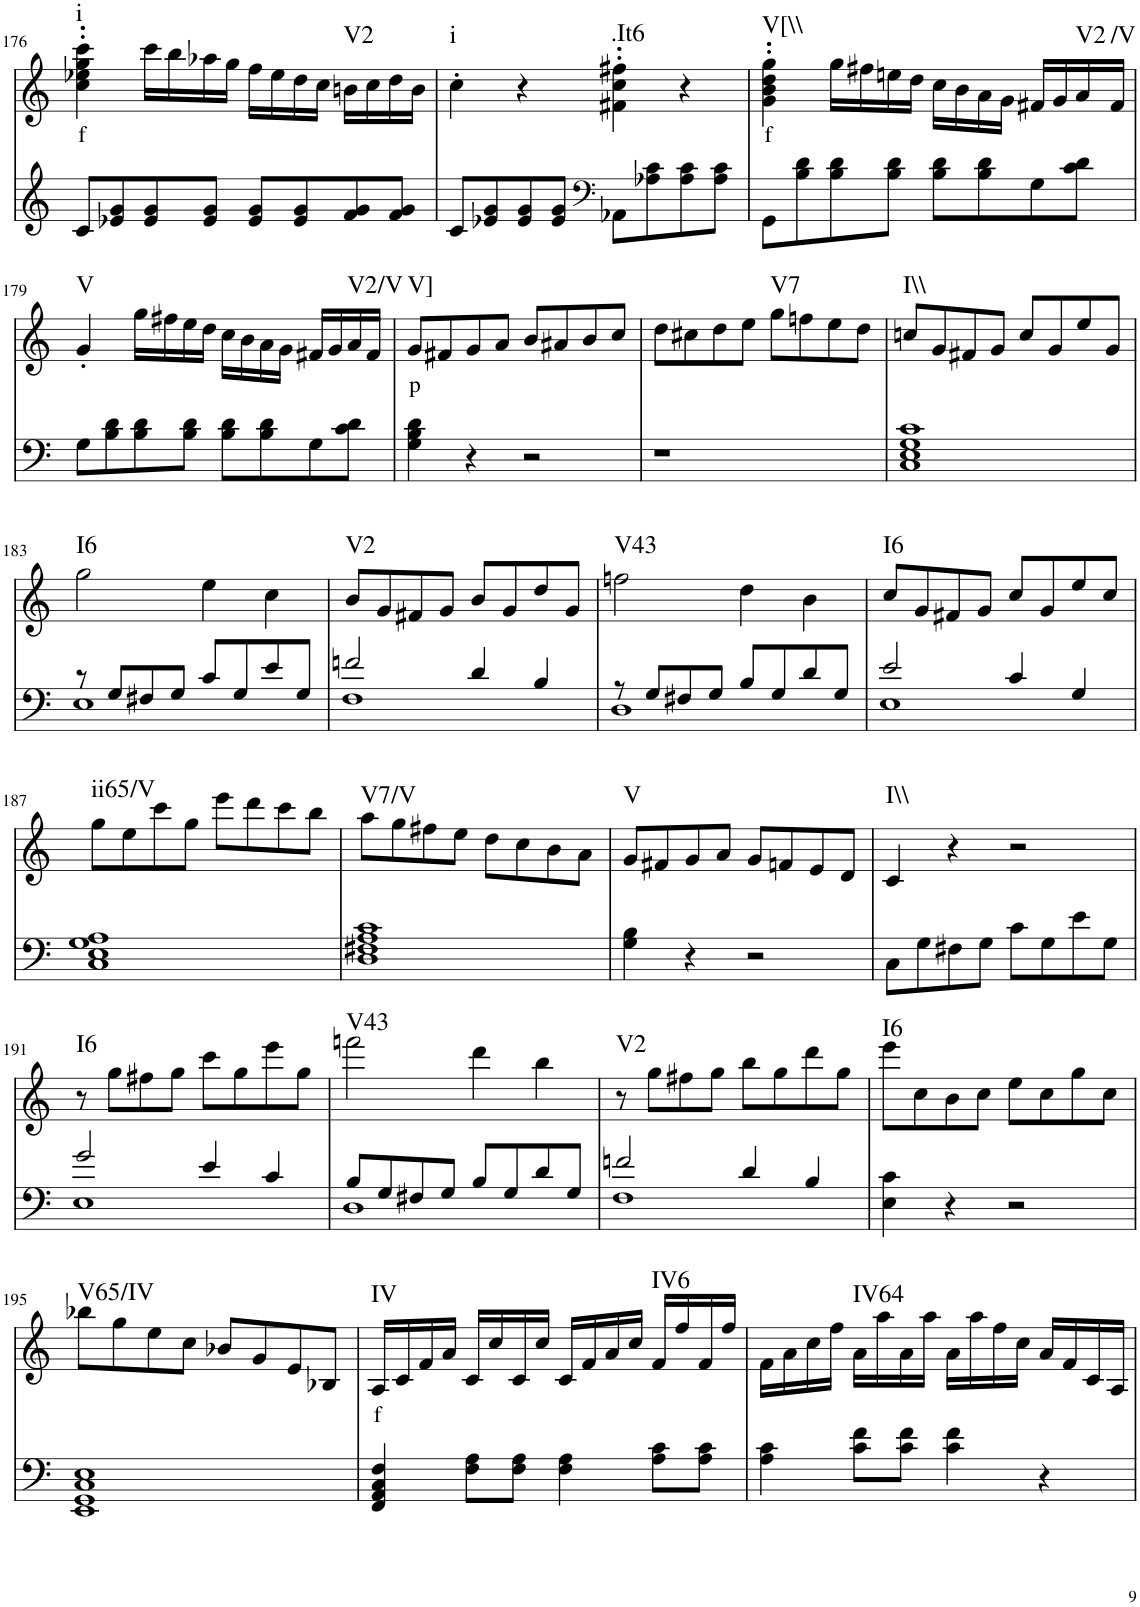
**kern	**kern	**text	**harte
*part2	*part1	*part1	*part1
*staff2	*staff1	*staff1	*
*I"piano	*I"piano	*	*
*I'Pno	*I'Pno	*	*
!!LO:PB:g=z
*clefG2	*clefG2	*	*
*k[]	*k[]	*	*
*M4/4	*M4/4	*	*
=176	=176	=176	=176
!	!	!LO:LY:b	!LO:H:kt=i
8c/L	4cc\' 4ee-X\' 4gg\' 4ccc\'	f	N
8e-X/ 8g/	.	.	.
8e-/ 8g/	16ccc\LL	.	.
.	16bb\	.	.
8e-/ 8g/J	16aa-X\	.	.
.	16gg\JJ	.	.
8e-/ 8g/L	16ff\LL	.	.
.	16ee-\	.	.
8e-/ 8g/	16dd\	.	.
.	16cc\JJ	.	.
!	!	!	!LO:H:kt=V2
8f/ 8g/	16bn\LL	.	N
.	16cc\	.	.
8f/ 8g/J	16dd\	.	.
.	16b\JJ	.	.
=177	=177	=177	=177
!	!	!	!LO:H:kt=i
8c/L	4cc'\	.	N
8e-X/ 8g/	.	.	.
8e-/ 8g/	4r	.	.
8e-/ 8g/J	.	.	.
*clefF4	*	*	*
!	!	!	!LO:H:kt=.It6
8AA-X\L	4f#X\' 4cc\' 4ff#X\'	.	N
8A-X\ 8c\	.	.	.
8A-\ 8c\	4r	.	.
8A-\ 8c\J	.	.	.
=178	=178	=178	=178
!	!	!LO:LY:b	!LO:H:kt=V[\\
8GG\L	4g\' 4b\' 4dd\' 4gg\'	f	N
8B\ 8d\	.	.	.
8B\ 8d\	16gg\LL	.	.
.	16ff#X\	.	.
8B\ 8d\J	16een\	.	.
.	16dd\JJ	.	.
8B\ 8d\L	16cc\LL	.	.
.	16b\	.	.
8B\ 8d\	16a\	.	.
.	16g\JJ	.	.
8G\	16f#X/LL	.	.
.	16g/	.	.
!	!	!	!LO:H:kt=V2
8c\ 8d\J	16a/	.	N
!	!	!	!LO:H:kt=/V
.	16f#/JJ	.	N
!!LO:LB:g=z
=179	=179	=179	=179
!	!	!	!LO:H:kt=V
8G\L	4g'/	.	N
8B\ 8d\	.	.	.
8B\ 8d\	16gg\LL	.	.
.	16ff#X\	.	.
8B\ 8d\J	16ee\	.	.
.	16dd\JJ	.	.
8B\ 8d\L	16cc\LL	.	.
.	16b\	.	.
8B\ 8d\	16a\	.	.
.	16g\JJ	.	.
8G\	16f#X/LL	.	.
.	16g/	.	.
!	!	!	!LO:H:kt=V2/V
8c\ 8d\J	16a/	.	N
.	16f#/JJ	.	.
=180	=180	=180	=180
!	!	!LO:LY:b	!LO:H:kt=V]
4G\ 4B\ 4d\	8g/L	p	N
.	8f#X/	.	.
4r	8g/	.	.
.	8a/J	.	.
2r	8b/L	.	.
.	8a#X/	.	.
.	8b/	.	.
.	8cc/J	.	.
=181	=181	=181	=181
1r	8dd\L	.	.
.	8cc#X\	.	.
.	8dd\	.	.
.	8ee\J	.	.
!	!	!	!LO:H:kt=V7
.	8gg\L	.	N
.	8ffn\	.	.
.	8ee\	.	.
.	8dd\J	.	.
=182	=182	=182	=182
!	!	!	!LO:H:kt=I\\
1C 1E 1G 1c	8ccn/L	.	N
.	8g/	.	.
.	8f#X/	.	.
.	8g/J	.	.
.	8cc/L	.	.
.	8g/	.	.
.	8ee/	.	.
.	8g/J	.	.
!!LO:LB:g=z
=183	=183	=183	=183
*^	*	*	*
!	!	!	!	!LO:H:kt=I6
8r	1E	2gg\	.	N
8G/L	.	.	.	.
8F#X/	.	.	.	.
8G/J	.	.	.	.
8c/L	.	4ee\	.	.
8G/	.	.	.	.
8e/	.	4cc\	.	.
8G/J	.	.	.	.
=184	=184	=184	=184	=184
!	!	!	!	!LO:H:kt=V2
2fn/	1F	8b/L	.	N
.	.	8g/	.	.
.	.	8f#X/	.	.
.	.	8g/J	.	.
4d/	.	8b/L	.	.
.	.	8g/	.	.
4B/	.	8dd/	.	.
.	.	8g/J	.	.
=185	=185	=185	=185	=185
!	!	!	!	!LO:H:kt=V43
8r	1D	2ffn\	.	N
8G/L	.	.	.	.
8F#X/	.	.	.	.
8G/J	.	.	.	.
8B/L	.	4dd\	.	.
8G/	.	.	.	.
8d/	.	4b\	.	.
8G/J	.	.	.	.
=186	=186	=186	=186	=186
!	!	!	!	!LO:H:kt=I6
2e/	1E	8cc/L	.	N
.	.	8g/	.	.
.	.	8f#X/	.	.
.	.	8g/J	.	.
4c/	.	8cc/L	.	.
.	.	8g/	.	.
4G/	.	8ee/	.	.
.	.	8cc/J	.	.
*v	*v	*	*	*
!!LO:LB:g=z
=187	=187	=187	=187
!	!	!	!LO:H:kt=ii65/V
1C 1E 1G 1A	8gg\L	.	N
.	8ee\	.	.
.	8ccc\	.	.
.	8gg\J	.	.
.	8eee\L	.	.
.	8ddd\	.	.
.	8ccc\	.	.
.	8bb\J	.	.
=188	=188	=188	=188
!	!	!	!LO:H:kt=V7/V
1D 1F#X 1A 1c	8aa\L	.	N
.	8gg\	.	.
.	8ff#X\	.	.
.	8ee\J	.	.
.	8dd\L	.	.
.	8cc\	.	.
.	8b\	.	.
.	8a\J	.	.
=189	=189	=189	=189
!	!	!	!LO:H:kt=V
4G\ 4B\	8g/L	.	N
.	8f#X/	.	.
4r	8g/	.	.
.	8a/J	.	.
2r	8g/L	.	.
.	8fn/	.	.
.	8e/	.	.
.	8d/J	.	.
=190	=190	=190	=190
!	!	!	!LO:H:kt=I\\
8C\L	4c/	.	N
8G\	.	.	.
8F#X\	4r	.	.
8G\J	.	.	.
8c\L	2r	.	.
8G\	.	.	.
8e\	.	.	.
8G\J	.	.	.
!!LO:LB:g=z
=191	=191	=191	=191
*^	*	*	*
!	!	!	!	!LO:H:kt=I6
2g/	1E	8r	.	N
.	.	8gg\L	.	.
.	.	8ff#X\	.	.
.	.	8gg\J	.	.
4e/	.	8ccc\L	.	.
.	.	8gg\	.	.
4c/	.	8eee\	.	.
.	.	8gg\J	.	.
=192	=192	=192	=192	=192
!	!	!	!	!LO:H:kt=V43
8B/L	1D	2fffn\	.	N
8G/	.	.	.	.
8F#X/	.	.	.	.
8G/J	.	.	.	.
8B/L	.	4ddd\	.	.
8G/	.	.	.	.
8d/	.	4bb\	.	.
8G/J	.	.	.	.
=193	=193	=193	=193	=193
!	!	!	!	!LO:H:kt=V2
2fn/	1F	8r	.	N
.	.	8gg\L	.	.
.	.	8ff#X\	.	.
.	.	8gg\J	.	.
4d/	.	8bb\L	.	.
.	.	8gg\	.	.
4B/	.	8ddd\	.	.
.	.	8gg\J	.	.
*v	*v	*	*	*
=194	=194	=194	=194
!	!	!	!LO:H:kt=I6
4E\ 4c\	8eee\L	.	N
.	8cc\	.	.
4r	8b\	.	.
.	8cc\J	.	.
2r	8ee\L	.	.
.	8cc\	.	.
.	8gg\	.	.
.	8cc\J	.	.
!!LO:LB:g=z
=195	=195	=195	=195
!	!	!	!LO:H:kt=V65/IV
1EE 1GG 1C 1E	8bb-X\L	.	N
.	8gg\	.	.
.	8ee\	.	.
.	8cc\J	.	.
.	8b-X/L	.	.
.	8g/	.	.
.	8e/	.	.
.	8B-X/J	.	.
=196	=196	=196	=196
!	!	!LO:LY:b	!LO:H:kt=IV
4FF/ 4AA/ 4C/ 4F/	16A/LL	f	N
.	16c/	.	.
.	16f/	.	.
.	16a/JJ	.	.
8F\ 8A\L	16c/LL	.	.
.	16cc/	.	.
8F\ 8A\J	16c/	.	.
.	16cc/JJ	.	.
4F\ 4A\	16c/LL	.	.
.	16f/	.	.
.	16a/	.	.
.	16cc/JJ	.	.
!	!	!	!LO:H:kt=IV6
8A\ 8c\L	16f/LL	.	N
.	16ff/	.	.
8A\ 8c\J	16f/	.	.
.	16ff/JJ	.	.
=197	=197	=197	=197
4A\ 4c\	16f\LL	.	.
.	16a\	.	.
.	16cc\	.	.
.	16ff\JJ	.	.
!	!	!	!LO:H:kt=IV64
8c\ 8f\L	16a\LL	.	N
.	16aa\	.	.
8c\ 8f\J	16a\	.	.
.	16aa\JJ	.	.
4c\ 4f\	16a\LL	.	.
.	16aa\	.	.
.	16ff\	.	.
.	16cc\JJ	.	.
4r	16a/LL	.	.
.	16f/	.	.
.	16c/	.	.
.	16A/JJ	.	.
=	=	=	=
*-	*-	*-	*-
